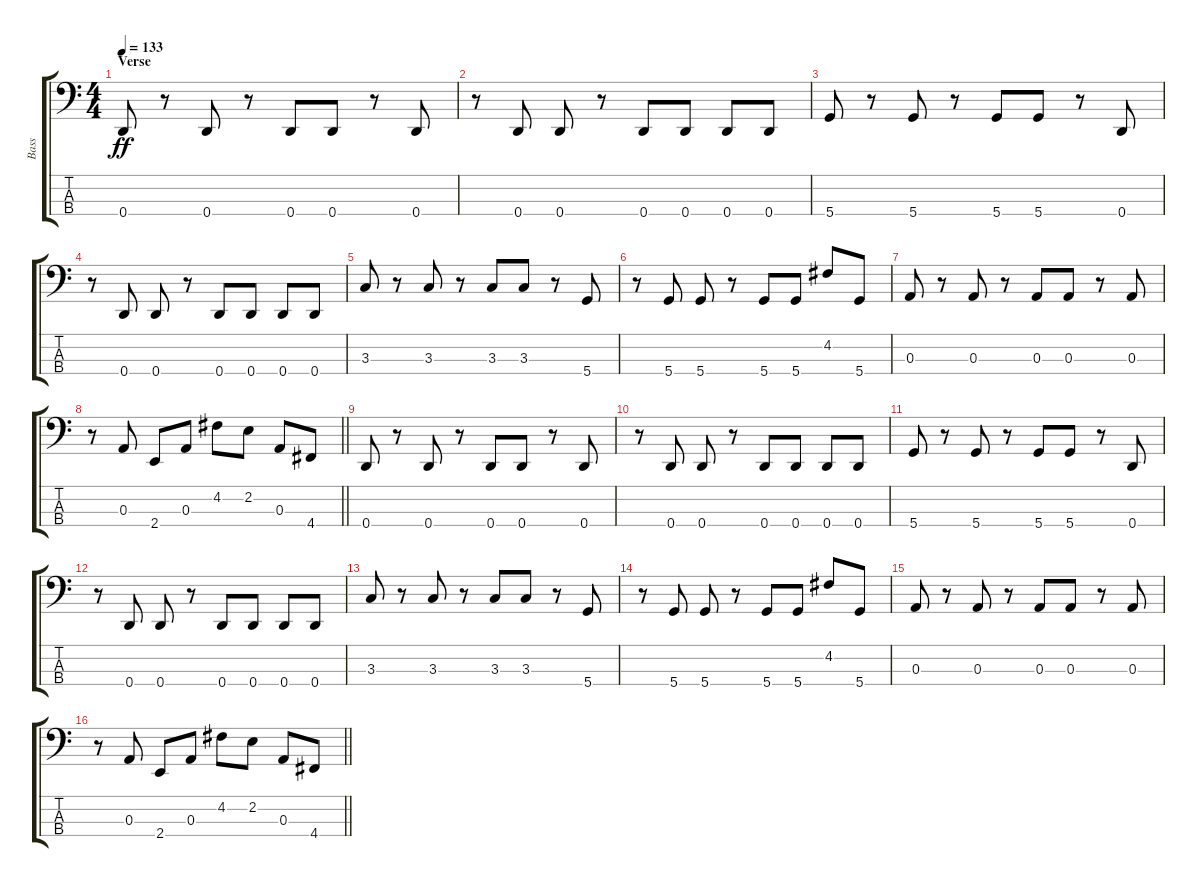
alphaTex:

\track ("Bass" "Bass") {instrument electricbassfinger}
\staff {score tabs}
\tuning (G2 D2 A1 D1) {hide}
\ts (4 4)
\section ("" "Verse")
\tempo 133
\clef f4
\ks c
0.4.8{dy ff} r.8 0.4.8 r.8 0.4.8 0.4.8 r.8 0.4.8 |
r.8 0.4.8 0.4.8 r.8 0.4.8 0.4.8 0.4.8 0.4.8 |
5.4.8 r.8 5.4.8 r.8 5.4.8 5.4.8 r.8 0.4.8 |
r.8 0.4.8 0.4.8 r.8 0.4.8 0.4.8 0.4.8 0.4.8 |
3.3.8 r.8 3.3.8 r.8 3.3.8 3.3.8 r.8 5.4.8 |
r.8 5.4.8 5.4.8 r.8 5.4.8 5.4.8 4.2.8 5.4.8 |
0.3.8 r.8 0.3.8 r.8 0.3.8 0.3.8 r.8 0.3.8 |
\barLineRight lightlight
r.8 0.3.8 2.4.8 0.3.8 4.2.8 2.2.8 0.3.8 4.4.8 |
0.4.8 r.8 0.4.8 r.8 0.4.8 0.4.8 r.8 0.4.8 |
r.8 0.4.8 0.4.8 r.8 0.4.8 0.4.8 0.4.8 0.4.8 |
5.4.8 r.8 5.4.8 r.8 5.4.8 5.4.8 r.8 0.4.8 |
r.8 0.4.8 0.4.8 r.8 0.4.8 0.4.8 0.4.8 0.4.8 |
3.3.8 r.8 3.3.8 r.8 3.3.8 3.3.8 r.8 5.4.8 |
r.8 5.4.8 5.4.8 r.8 5.4.8 5.4.8 4.2.8 5.4.8 |
0.3.8 r.8 0.3.8 r.8 0.3.8 0.3.8 r.8 0.3.8 |
\barLineRight lightlight
r.8 0.3.8 2.4.8 0.3.8 4.2.8 2.2.8 0.3.8 4.4.8
